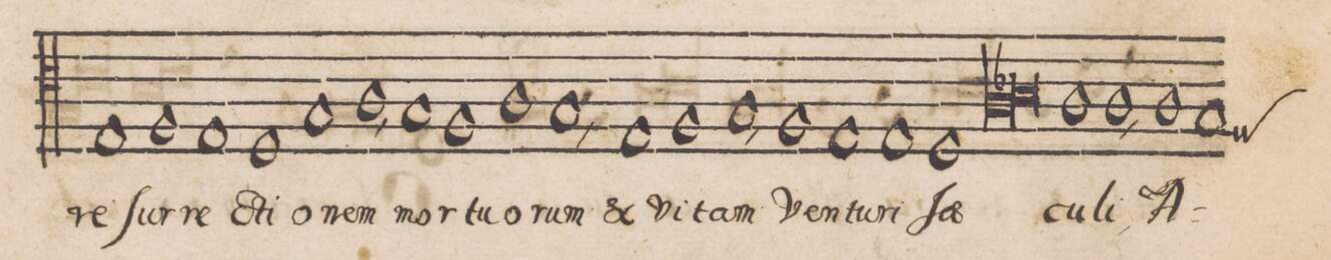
**kern	**text
*I"TENOR	*
*clefC4	*
*k[]	*
*met(C|)	*
*M2/1	*
1E	re-
1F	-ſur-
=186-	=186-
1E	-re-
1D	-cti-
=187-	=187-
1G	-o-
1A,	-nem
=188-	=188-
1G	mor-
1F	-tu-
=189-	=189-
1A	-o-
1G,	-rum
=190-	=190-
1E	(et)
1F	Vi-
=191-	=191-
1G,	-tam
1F	Ven-
=192-	=192-
1E	-tu-
1E	-ri
=193-	=193-
1D	ſae-
*lig	*
1A	.
=194-	=194-
1B-X	.
*Xlig	*
1A	-cu-
=195-	=195-
1A,	-li,
1A	A-
=196-	=196-
*custos:F	*
1G	.
*-	*-
